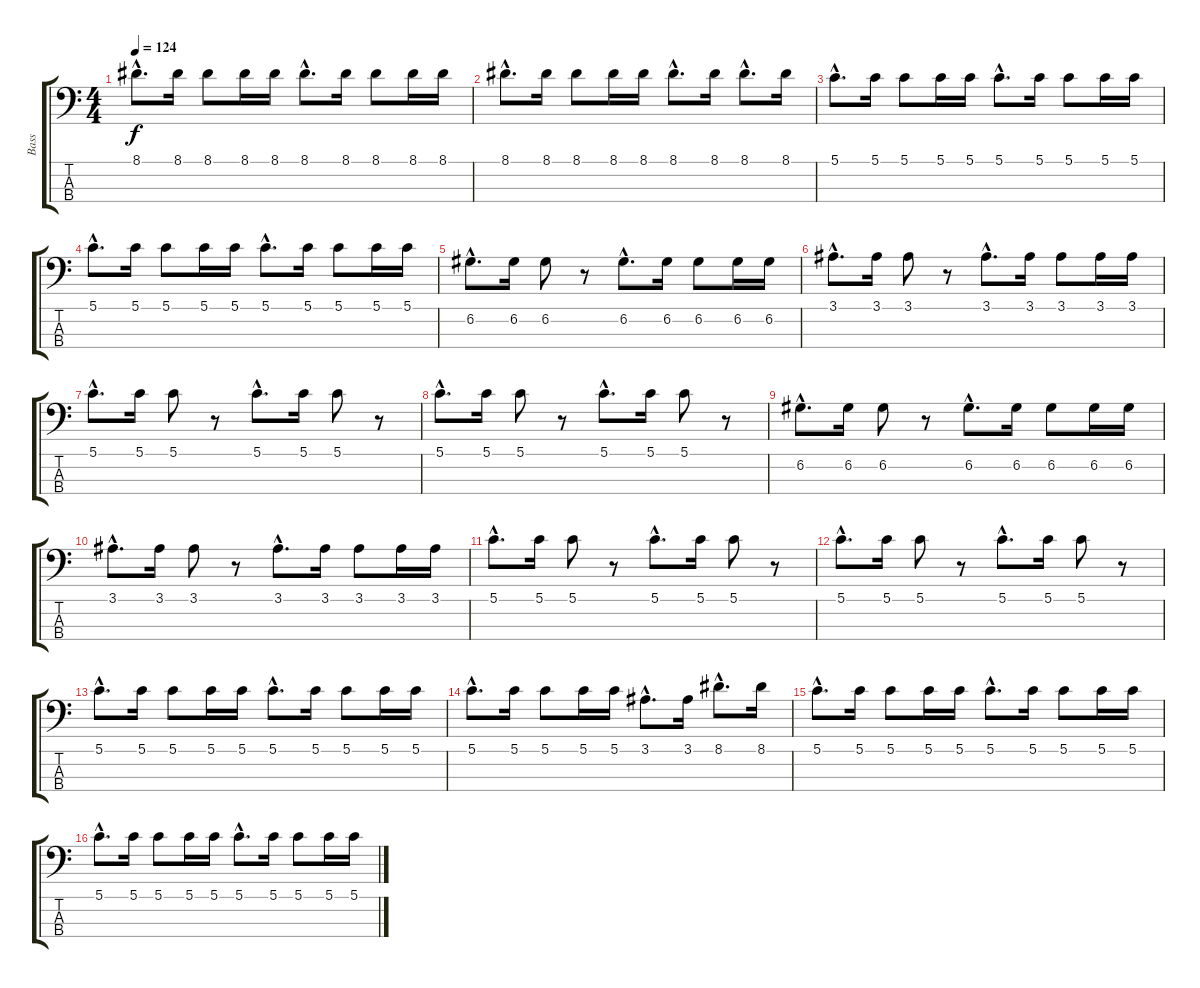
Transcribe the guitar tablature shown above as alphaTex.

\track ("Bass" "Bass") {instrument synthbass2}
\staff {score tabs}
\tuning (G2 D2 A1 E1) {hide}
\ts (4 4)
\tempo 124
\clef f4
\ks c
8.1{hac}.8{d dy f} 8.1.16 8.1.8 8.1.16 8.1.16 8.1{hac}.8{d} 8.1.16 8.1.8 8.1.16 8.1.16 |
8.1{hac}.8{d} 8.1.16 8.1.8 8.1.16 8.1.16 8.1{hac}.8{d} 8.1.16 8.1{hac}.8{d} 8.1.16 |
5.1{hac}.8{d} 5.1.16 5.1.8 5.1.16 5.1.16 5.1{hac}.8{d} 5.1.16 5.1.8 5.1.16 5.1.16 |
5.1{hac}.8{d} 5.1.16 5.1.8 5.1.16 5.1.16 5.1{hac}.8{d} 5.1.16 5.1.8 5.1.16 5.1.16 |
6.2{hac}.8{d} 6.2.16 6.2.8 r.8 6.2{hac}.8{d} 6.2.16 6.2.8 6.2.16 6.2.16 |
3.1{hac}.8{d} 3.1.16 3.1.8 r.8 3.1{hac}.8{d} 3.1.16 3.1.8 3.1.16 3.1.16 |
5.1{hac}.8{d} 5.1.16 5.1.8 r.8 5.1{hac}.8{d} 5.1.16 5.1.8 r.8 |
5.1{hac}.8{d} 5.1.16 5.1.8 r.8 5.1{hac}.8{d} 5.1.16 5.1.8 r.8 |
6.2{hac}.8{d} 6.2.16 6.2.8 r.8 6.2{hac}.8{d} 6.2.16 6.2.8 6.2.16 6.2.16 |
3.1{hac}.8{d} 3.1.16 3.1.8 r.8 3.1{hac}.8{d} 3.1.16 3.1.8 3.1.16 3.1.16 |
5.1{hac}.8{d} 5.1.16 5.1.8 r.8 5.1{hac}.8{d} 5.1.16 5.1.8 r.8 |
5.1{hac}.8{d} 5.1.16 5.1.8 r.8 5.1{hac}.8{d} 5.1.16 5.1.8 r.8 |
5.1{hac}.8{d} 5.1.16 5.1.8 5.1.16 5.1.16 5.1{hac}.8{d} 5.1.16 5.1.8 5.1.16 5.1.16 |
5.1{hac}.8{d} 5.1.16 5.1.8 5.1.16 5.1.16 3.1{hac}.8{d} 3.1.16 8.1{hac}.8{d} 8.1.16 |
5.1{hac}.8{d} 5.1.16 5.1.8 5.1.16 5.1.16 5.1{hac}.8{d} 5.1.16 5.1.8 5.1.16 5.1.16 |
5.1{hac}.8{d} 5.1.16 5.1.8 5.1.16 5.1.16 5.1{hac}.8{d} 5.1.16 5.1.8 5.1.16 5.1.16
